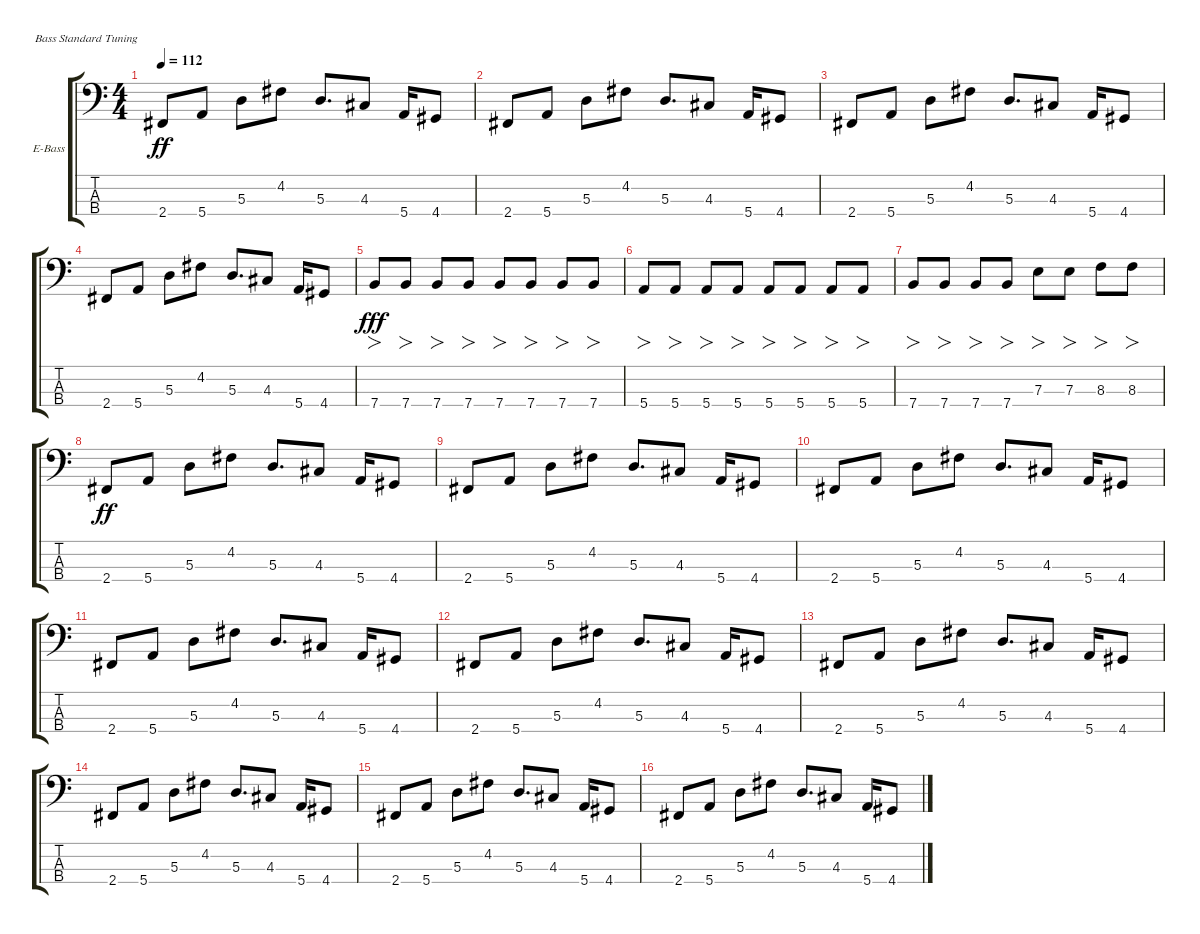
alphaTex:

\defaultSystemsLayout 4
\bracketExtendMode groupsimilarinstruments
\firstSystemTrackNameOrientation horizontal
\otherSystemsTrackNameOrientation horizontal
\track ("O`Malley" "E-Bass") {instrument electricbassfinger}
\staff {score tabs}
\tuning (G2 D2 A1 E1)
\ts (4 4)
\tempo 112
\clef f4
\ks c
2.4.8{dy ff} 5.4.8 5.3.8 4.2.8 5.3.8{d} 4.3.8 5.4.16 4.4.8 |
2.4.8 5.4.8 5.3.8 4.2.8 5.3.8{d} 4.3.8 5.4.16 4.4.8 |
2.4.8 5.4.8 5.3.8 4.2.8 5.3.8{d} 4.3.8 5.4.16 4.4.8 |
2.4.8 5.4.8 5.3.8 4.2.8 5.3.8{d} 4.3.8 5.4.16 4.4.8 |
7.4.8{fo dy fff} 7.4.8{fo} 7.4.8{fo} 7.4.8{fo} 7.4.8{fo} 7.4.8{fo} 7.4.8{fo} 7.4.8{fo} |
5.4.8{fo} 5.4.8{fo} 5.4.8{fo} 5.4.8{fo} 5.4.8{fo} 5.4.8{fo} 5.4.8{fo} 5.4.8{fo} |
7.4.8{fo} 7.4.8{fo} 7.4.8{fo} 7.4.8{fo} 7.3.8{fo} 7.3.8{fo} 8.3.8{fo} 8.3.8{fo} |
2.4.8{dy ff} 5.4.8 5.3.8 4.2.8 5.3.8{d} 4.3.8 5.4.16 4.4.8 |
2.4.8 5.4.8 5.3.8 4.2.8 5.3.8{d} 4.3.8 5.4.16 4.4.8 |
2.4.8 5.4.8 5.3.8 4.2.8 5.3.8{d} 4.3.8 5.4.16 4.4.8 |
2.4.8 5.4.8 5.3.8 4.2.8 5.3.8{d} 4.3.8 5.4.16 4.4.8 |
2.4.8 5.4.8 5.3.8 4.2.8 5.3.8{d} 4.3.8 5.4.16 4.4.8 |
2.4.8 5.4.8 5.3.8 4.2.8 5.3.8{d} 4.3.8 5.4.16 4.4.8 |
2.4.8 5.4.8 5.3.8 4.2.8 5.3.8{d} 4.3.8 5.4.16 4.4.8 |
2.4.8 5.4.8 5.3.8 4.2.8 5.3.8{d} 4.3.8 5.4.16 4.4.8 |
2.4.8 5.4.8 5.3.8 4.2.8 5.3.8{d} 4.3.8 5.4.16 4.4.8
